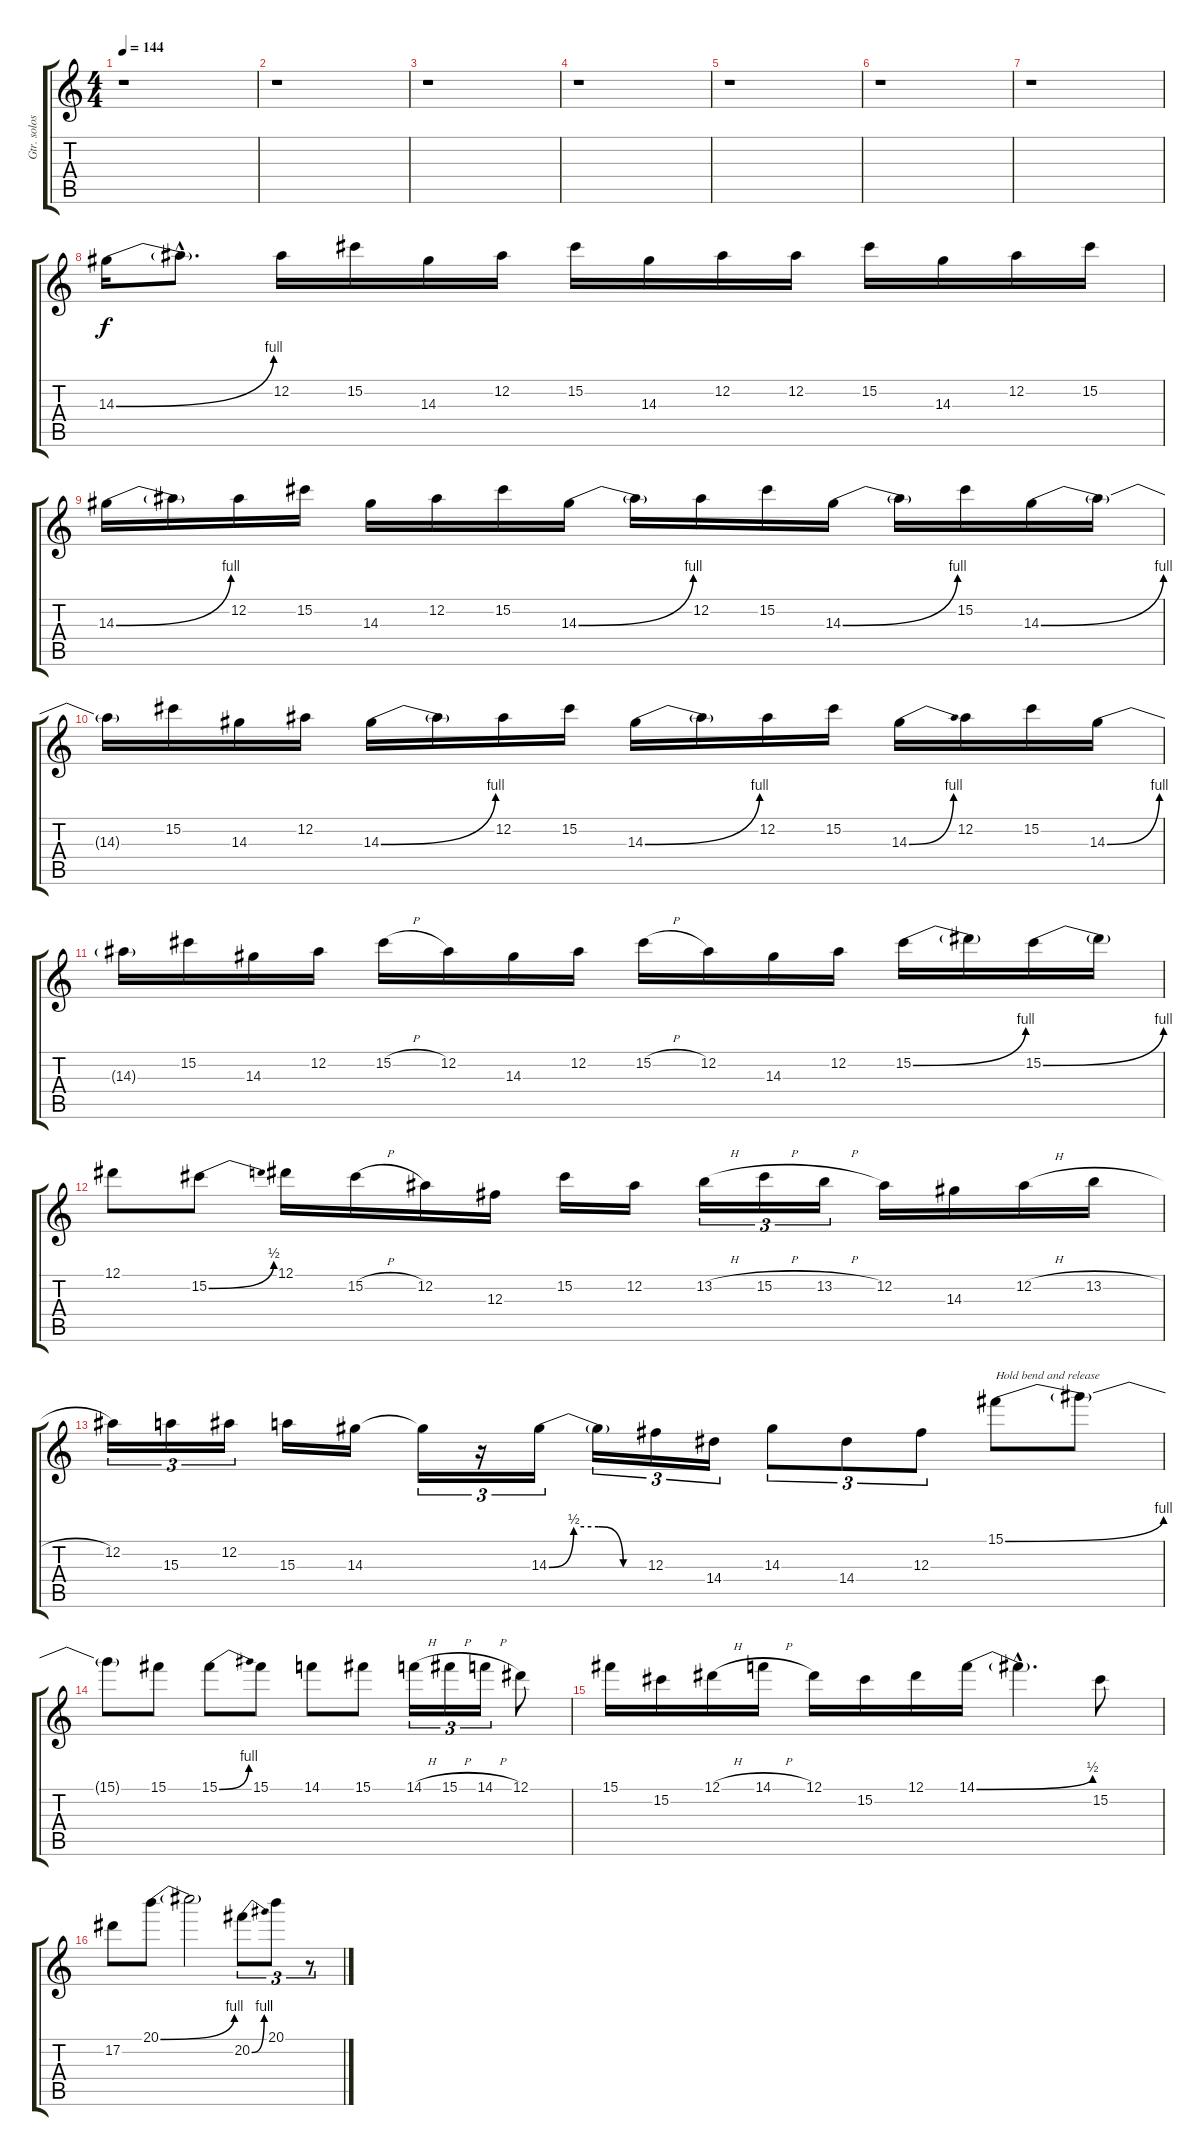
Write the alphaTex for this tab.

\track ("Gtr. solos" "Gtr. solos") {instrument overdrivenguitar}
\staff {score tabs}
\tuning (Eb4 Bb3 Gb3 Db3 Ab2 Eb2) {hide}
\ts (4 4)
\tempo 144
\clef g2
\ks c
r.1{dy f} |
r.1 |
r.1 |
r.1 |
r.1 |
r.1 |
r.1 |
14.3{be (bend 0 0 60 4)}.16 14.3{hac t}.8{d} 12.2.16 15.2.16 14.3.16 12.2.16 15.2.16 14.3.16 12.2.16 12.2.16 15.2.16 14.3.16 12.2.16 15.2.16 |
14.3{be (bend 0 0 60 4)}.16 14.3{t}.16 12.2.16 15.2.16 14.3.16 12.2.16 15.2.16 14.3{be (bend 0 0 60 4)}.16 14.3{t}.16 12.2.16 15.2.16 14.3{be (bend 0 0 60 4)}.16 14.3{t}.16 15.2.16 14.3{be (bend 0 0 60 4)}.16 14.3{t}.16 |
14.3{t}.16 15.2.16 14.3.16 12.2.16 14.3{be (bend 0 0 60 4)}.16 14.3{t}.16 12.2.16 15.2.16 14.3{be (bend 0 0 60 4)}.16 14.3{t}.16 12.2.16 15.2.16 14.3{be (bend 0 0 60 4)}.16 12.2.16 15.2.16 14.3{be (bend 0 0 60 4)}.16 |
14.3{t}.16 15.2.16 14.3.16 12.2.16 15.2{h}.16 12.2.16 14.3.16 12.2.16 15.2{h}.16 12.2.16 14.3.16 12.2.16 15.2{be (bend 0 0 60 4)}.16 15.2{t}.16 15.2{be (bend 0 0 60 4)}.16 15.2{t}.16 |
12.1.8 15.2{be (bend 0 0 60 2)}.8 12.1.16 15.2{h}.16 12.2.16 12.3.16 15.2.16 12.2.16 13.2{h}.16{tu (3 2)} 15.2{h}.16{tu (3 2)} 13.2{h}.16{tu (3 2)} 12.2.16 14.3.16 12.2{h}.16 13.2{h}.16 |
12.2.16{tu (3 2)} 15.3.16{tu (3 2)} 12.2.16{tu (3 2)} 15.3.16 14.3.16 14.3{t}.16{tu (3 2)} r.16{tu (3 2)} 14.3{be (custom 0 0 15 2 30 2 45 0 60 0)}.16{tu (3 2)} 14.3{t}.16{tu (3 2)} 12.3.16{tu (3 2)} 14.4.16{tu (3 2)} 14.3.8{tu (3 2)} 14.4.8{tu (3 2)} 12.3.8{tu (3 2)} 15.1{be (bend 0 0 60 4)}.8{txt "Hold bend and release"} 15.1{t}.8 |
15.1{t}.8 15.1.8 15.1{be (bend 0 0 60 4)}.8 15.1.8 14.1.8 15.1.8 14.1{h}.16{tu (3 2)} 15.1{h}.16{tu (3 2)} 14.1{h}.16{tu (3 2)} 12.1.8 |
15.1.16 15.2.16 12.1{h}.16 14.1{h}.16 12.1.16 15.2.16 12.1.16 14.1{be (bend 0 0 60 2)}.16 14.1{hac t}.4{d} 15.2.8 |
17.2.8 20.1{be (bend 0 0 60 4)}.8 20.1{t}.2 20.2{be (bend 0 0 60 4)}.8{tu (3 2)} 20.1.8{tu (3 2)} r.8{tu (3 2)}
